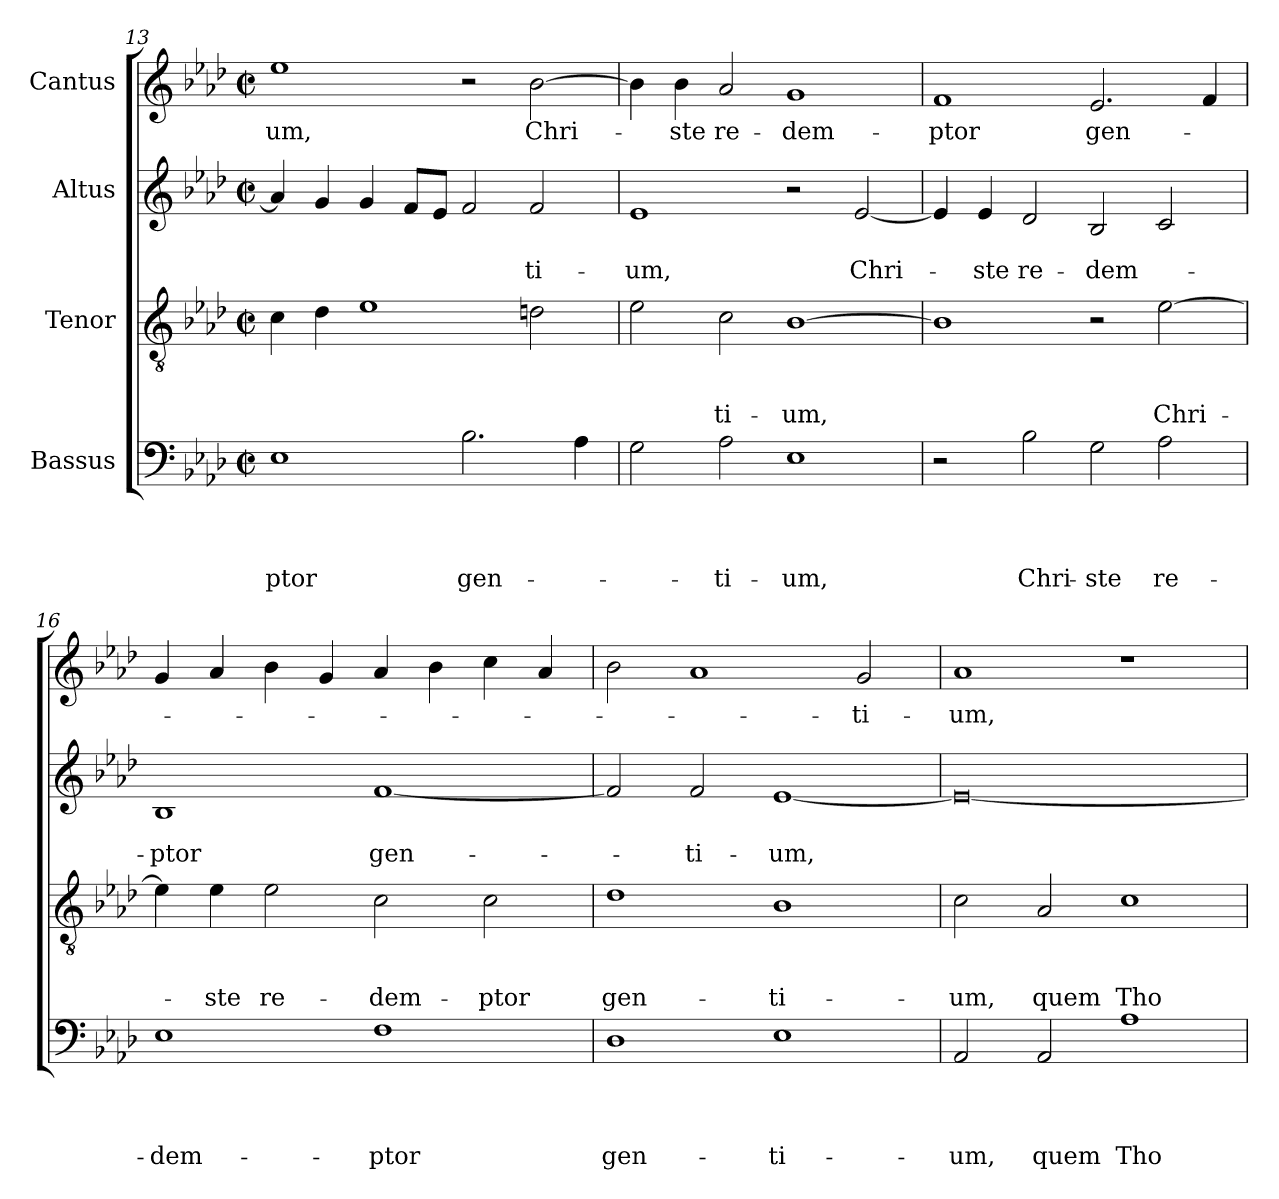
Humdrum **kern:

**kern	**text	**text	**text	**text	**kern	**text	**text	**text	**kern	**text	**text	**kern	**text
*part4	*part4	*part4	*part4	*part4	*part3	*part3	*part3	*part3	*part2	*part2	*part2	*part1	*part1
*staff4	*staff4	*staff4	*staff4	*staff4	*staff3	*staff3	*staff3	*staff3	*staff2	*staff2	*staff2	*staff1	*staff1
*I"Bassus	*	*	*	*	*I"Tenor	*	*	*	*I"Altus	*	*	*I"Cantus	*
*clefF4	*	*	*	*	*clefGv2	*	*	*	*clefG2	*	*	*clefG2	*
*k[b-e-a-d-]	*	*	*	*	*k[b-e-a-d-]	*	*	*	*k[b-e-a-d-]	*	*	*k[b-e-a-d-]	*
*A-:	*	*	*	*	*A-:	*	*	*	*A-:	*	*	*A-:	*
*M2/2	*	*	*	*	*M2/2	*	*	*	*M2/2	*	*	*M2/2	*
*met(c|)	*	*	*	*	*met(c|)	*	*	*	*met(c|)	*	*	*met(c|)	*
=13	=13	=13	=13	=13	=13	=13	=13	=13	=13	=13	=13	=13	=13
!	!	!	!	!LO:LY:b	!	!	!	!	!	!	!	!	!LO:LY:b
1E-	.	.	.	-ptor	4c\	.	.	.	4a-/]	.	.	1ee-	-um,
.	.	.	.	.	4d-\	.	.	.	4g/	.	.	.	.
.	.	.	.	.	1e-	.	.	.	4g/	.	.	.	.
.	.	.	.	.	.	.	.	.	8f/L	.	.	.	.
.	.	.	.	.	.	.	.	.	8e-/J	.	.	.	.
!	!	!	!	!LO:LY:b	!	!	!	!	!	!	!	!	!
2.B-\	.	.	.	gen-	.	.	.	.	2f/	.	.	2r	.
!	!	!	!	!	!	!	!	!	!	!	!LO:LY:b	!	!LO:LY:b
.	.	.	.	.	2dn\	.	.	.	2f/	.	-ti-	[<2b-\	Chri-
4A-\	.	.	.	.	.	.	.	.	.	.	.	.	.
!!LO:LB:g=z
=14	=14	=14	=14	=14	=14	=14	=14	=14	=14	=14	=14	=14	=14
!	!	!	!	!	!	!	!	!	!	!	!LO:LY:b	!	!
2G\	.	.	.	.	2e-\	.	.	.	1e-	.	-um,	4b-\]	.
!	!	!	!	!	!	!	!	!	!	!	!	!	!LO:LY:b
.	.	.	.	.	.	.	.	.	.	.	.	4b-\	-ste
!	!	!	!	!LO:LY:b	!	!	!	!LO:LY:b	!	!	!	!	!LO:LY:b
2A-\	.	.	.	-ti-	2c\	.	.	-ti-	.	.	.	2a-/	re-
!	!	!	!	!LO:LY:b	!	!	!	!LO:LY:b	!	!	!	!	!LO:LY:b
1E-	.	.	.	-um,	[>1B-	.	.	-um,	2r	.	.	1g	-dem-
!	!	!	!	!	!	!	!	!	!	!	!LO:LY:b	!	!
.	.	.	.	.	.	.	.	.	[<2e-/	.	Chri-	.	.
=15	=15	=15	=15	=15	=15	=15	=15	=15	=15	=15	=15	=15	=15
!	!	!	!	!	!	!	!	!	!	!	!	!	!LO:LY:b
2r	.	.	.	.	1B-]	.	.	.	4e-/]	.	.	1f	-ptor
!	!	!	!	!	!	!	!	!	!	!	!LO:LY:b	!	!
.	.	.	.	.	.	.	.	.	4e-/	.	-ste	.	.
!	!	!	!	!LO:LY:b	!	!	!	!	!	!	!LO:LY:b	!	!
2B-\	.	.	.	Chri-	.	.	.	.	2d-/	.	re-	.	.
!	!	!	!	!LO:LY:b	!	!	!	!	!	!	!LO:LY:b	!	!LO:LY:b
2G\	.	.	.	-ste	2r	.	.	.	2B-/	.	-dem-	2.e-/	gen-
!	!	!	!	!LO:LY:b	!	!	!	!LO:LY:b	!	!	!	!	!
2A-\	.	.	.	re-	[>2e-\	.	.	Chri-	2c/	.	.	.	.
.	.	.	.	.	.	.	.	.	.	.	.	4f/	.
=16	=16	=16	=16	=16	=16	=16	=16	=16	=16	=16	=16	=16	=16
!	!	!	!	!LO:LY:b	!	!	!	!	!	!	!LO:LY:b	!	!
1E-	.	.	.	-dem-	4e-\]	.	.	.	1B-	.	-ptor	4g/	.
!	!	!	!	!	!	!	!	!LO:LY:b	!	!	!	!	!
.	.	.	.	.	4e-\	.	.	-ste	.	.	.	4a-/	.
!	!	!	!	!	!	!	!	!LO:LY:b	!	!	!	!	!
.	.	.	.	.	2e-\	.	.	re-	.	.	.	4b-\	.
.	.	.	.	.	.	.	.	.	.	.	.	4g/	.
!	!	!	!	!LO:LY:b	!	!	!	!LO:LY:b	!	!	!LO:LY:b	!	!
1F	.	.	.	-ptor	2c\	.	.	-dem-	[<1f	.	gen-	4a-/	.
.	.	.	.	.	.	.	.	.	.	.	.	4b-\	.
!	!	!	!	!	!	!	!	!LO:LY:b	!	!	!	!	!
.	.	.	.	.	2c\	.	.	-ptor	.	.	.	4cc\	.
.	.	.	.	.	.	.	.	.	.	.	.	4a-/	.
=17	=17	=17	=17	=17	=17	=17	=17	=17	=17	=17	=17	=17	=17
!	!	!	!	!LO:LY:b	!	!	!	!LO:LY:b	!	!	!	!	!
1D-	.	.	.	gen-	1d-	.	.	gen-	2f/]	.	.	2b-\	.
!	!	!	!	!	!	!	!	!	!	!	!LO:LY:b	!	!
.	.	.	.	.	.	.	.	.	2f/	.	-ti-	1a-	.
!	!	!	!	!LO:LY:b	!	!	!	!LO:LY:b	!	!	!LO:LY:b	!	!
1E-	.	.	.	-ti-	1B-	.	.	-ti-	[<1e-	.	-um,	.	.
!	!	!	!	!	!	!	!	!	!	!	!	!	!LO:LY:b
.	.	.	.	.	.	.	.	.	.	.	.	2g/	-ti-
!!LO:LB:g=z
=18	=18	=18	=18	=18	=18	=18	=18	=18	=18	=18	=18	=18	=18
!	!	!	!	!LO:LY:b	!	!	!	!LO:LY:b	!	!	!	!	!LO:LY:b
2AA-/	.	.	.	-um,	2c\	.	.	-um,	0e-_	.	.	1a-	-um,
!	!	!	!	!LO:LY:b	!	!	!	!LO:LY:b	!	!	!	!	!
2AA-/	.	.	.	quem	2A-/	.	.	quem	.	.	.	.	.
!	!	!	!	!LO:LY:b	!	!	!	!LO:LY:b	!	!	!	!	!
1A-	.	.	.	Tho-	1c	.	.	Tho-	.	.	.	1r	.
=	=	=	=	=	=	=	=	=	=	=	=	=	=
*-	*-	*-	*-	*-	*-	*-	*-	*-	*-	*-	*-	*-	*-
